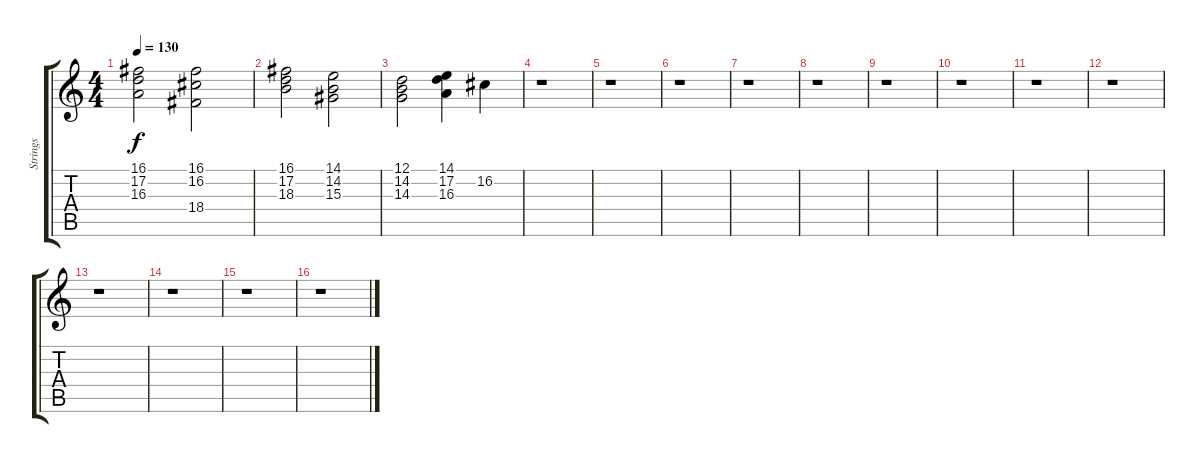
\track ("Strings" "Strings") {instrument stringensemble1}
\staff {score tabs}
\tuning (D4 A3 F3 C3 G2 D2) {hide}
\ts (4 4)
\tempo 130
\clef g2
\ks c
(16.1 17.2 16.3).2{dy f} (16.1 16.2 18.4).2 |
(16.1 17.2 18.3).2 (14.1 14.2 15.3).2 |
(12.1 14.2 14.3).2 (14.1 17.2 16.3).4 16.2.4 |
r.1 |
r.1 |
r.1 |
r.1 |
r.1 |
r.1 |
r.1 |
r.1 |
r.1 |
r.1 |
r.1 |
r.1 |
r.1
